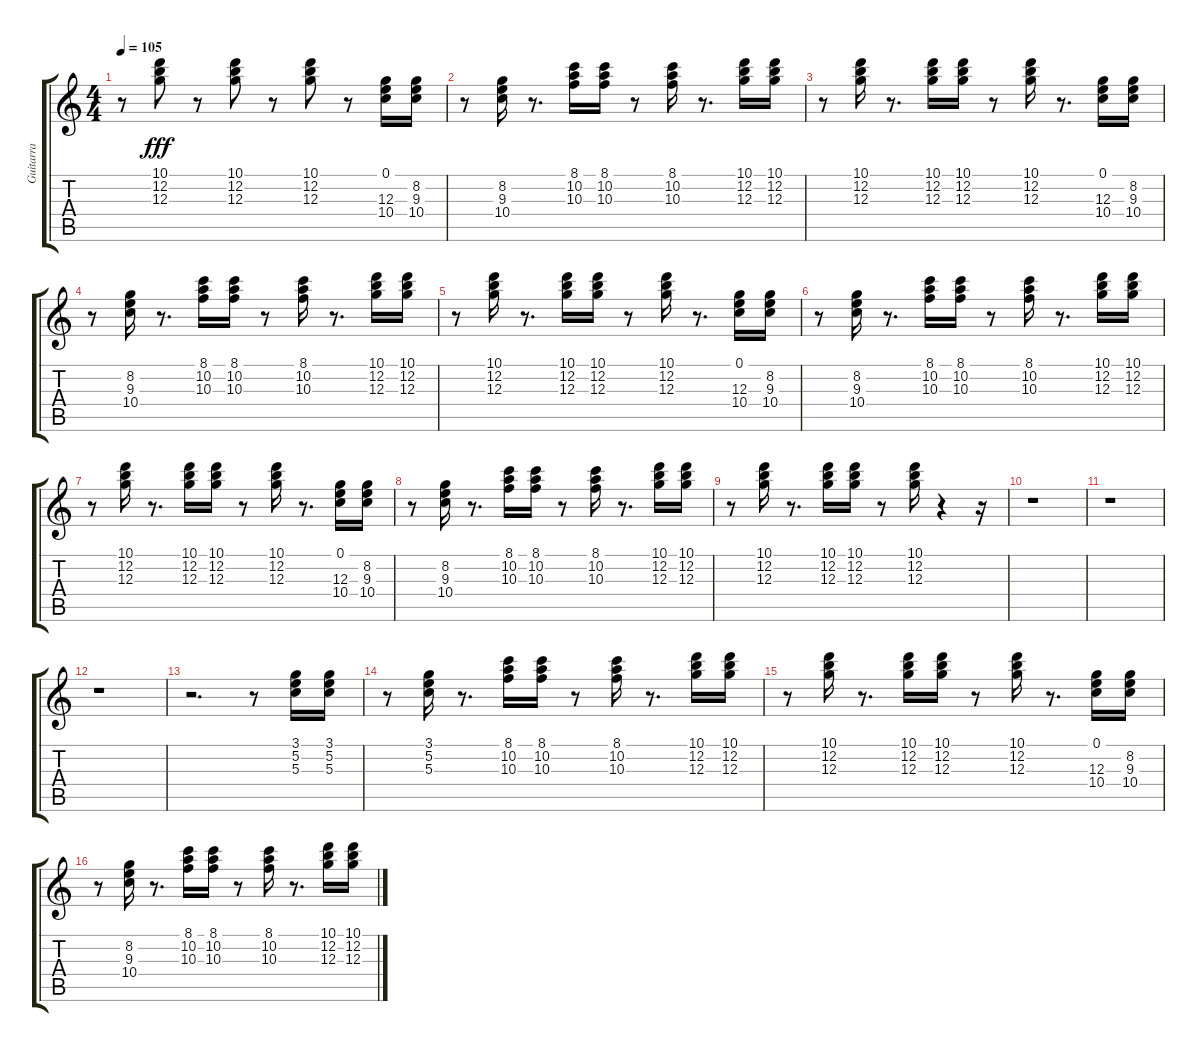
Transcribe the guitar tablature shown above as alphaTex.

\track ("Guitarra " "Guitarra ") {instrument acousticguitarsteel}
\staff {score tabs}
\tuning (E4 B3 G3 D3 A2 E2) {hide}
\ts (4 4)
\tempo 105
\clef g2
\ks c
r.8{dy fff} (10.1 12.2 12.3).8 r.8 (10.1 12.2 12.3).8 r.8 (10.1 12.2 12.3).8 r.8 (0.1 12.3 10.4).16 (8.2 9.3 10.4).16 |
r.8 (8.2 9.3 10.4).16 r.8{d} (8.1 10.2 10.3).16 (8.1 10.2 10.3).16 r.8 (8.1 10.2 10.3).16 r.8{d} (10.1 12.2 12.3).16 (10.1 12.2 12.3).16 |
r.8 (10.1 12.2 12.3).16 r.8{d} (10.1 12.2 12.3).16 (10.1 12.2 12.3).16 r.8 (10.1 12.2 12.3).16 r.8{d} (0.1 12.3 10.4).16 (8.2 9.3 10.4).16 |
r.8 (8.2 9.3 10.4).16 r.8{d} (8.1 10.2 10.3).16 (8.1 10.2 10.3).16 r.8 (8.1 10.2 10.3).16 r.8{d} (10.1 12.2 12.3).16 (10.1 12.2 12.3).16 |
r.8 (10.1 12.2 12.3).16 r.8{d} (10.1 12.2 12.3).16 (10.1 12.2 12.3).16 r.8 (10.1 12.2 12.3).16 r.8{d} (0.1 12.3 10.4).16 (8.2 9.3 10.4).16 |
r.8 (8.2 9.3 10.4).16 r.8{d} (8.1 10.2 10.3).16 (8.1 10.2 10.3).16 r.8 (8.1 10.2 10.3).16 r.8{d} (10.1 12.2 12.3).16 (10.1 12.2 12.3).16 |
r.8 (10.1 12.2 12.3).16 r.8{d} (10.1 12.2 12.3).16 (10.1 12.2 12.3).16 r.8 (10.1 12.2 12.3).16 r.8{d} (0.1 12.3 10.4).16 (8.2 9.3 10.4).16 |
r.8 (8.2 9.3 10.4).16 r.8{d} (8.1 10.2 10.3).16 (8.1 10.2 10.3).16 r.8 (8.1 10.2 10.3).16 r.8{d} (10.1 12.2 12.3).16 (10.1 12.2 12.3).16 |
r.8 (10.1 12.2 12.3).16 r.8{d} (10.1 12.2 12.3).16 (10.1 12.2 12.3).16 r.8 (10.1 12.2 12.3).16 r.4 r.16 |
r.1 |
r.1 |
r.1 |
r.2{d} r.8 (3.1 5.2 5.3).16 (3.1 5.2 5.3).16 |
r.8 (3.1 5.2 5.3).16 r.8{d} (8.1 10.2 10.3).16 (8.1 10.2 10.3).16 r.8 (8.1 10.2 10.3).16 r.8{d} (10.1 12.2 12.3).16 (10.1 12.2 12.3).16 |
r.8 (10.1 12.2 12.3).16 r.8{d} (10.1 12.2 12.3).16 (10.1 12.2 12.3).16 r.8 (10.1 12.2 12.3).16 r.8{d} (0.1 12.3 10.4).16 (8.2 9.3 10.4).16 |
r.8 (8.2 9.3 10.4).16 r.8{d} (8.1 10.2 10.3).16 (8.1 10.2 10.3).16 r.8 (8.1 10.2 10.3).16 r.8{d} (10.1 12.2 12.3).16 (10.1 12.2 12.3).16
